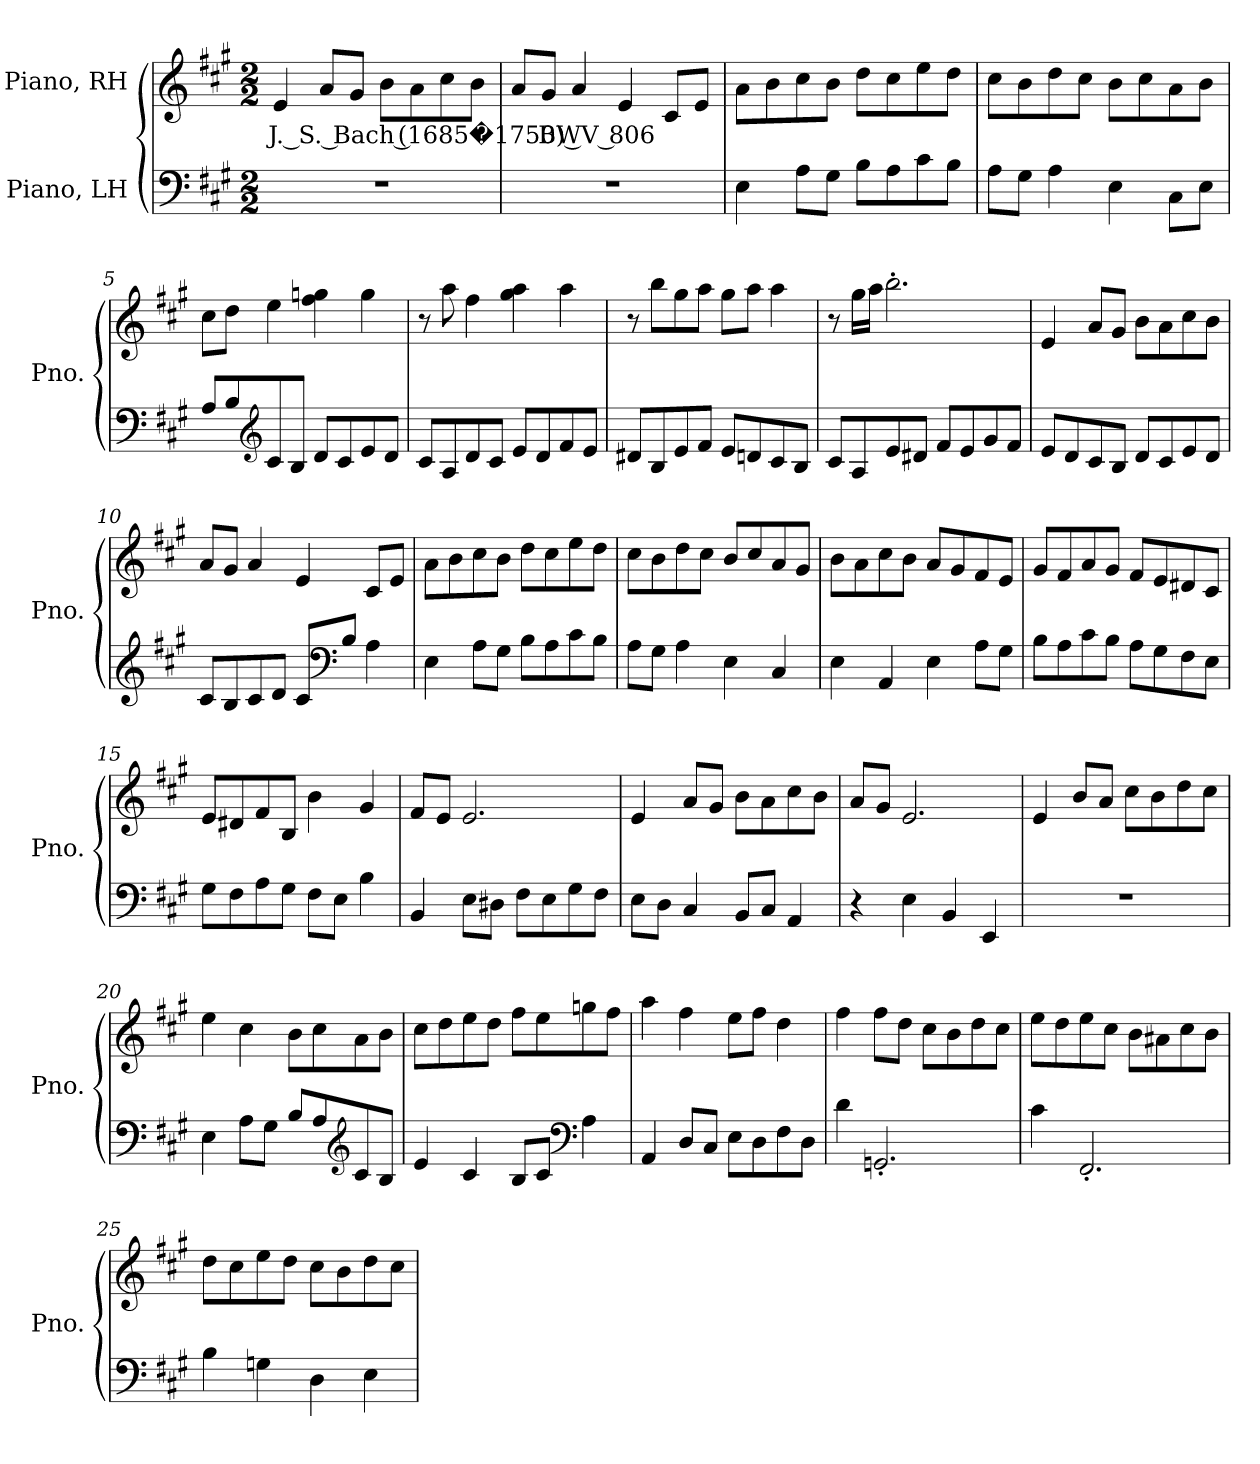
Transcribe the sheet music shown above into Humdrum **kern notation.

**kern	**kern	**text
*part2	*part1	*part1
*staff2	*staff1	*staff1
*I"Piano, LH	*I"Piano, RH	*
*I'Pno.	*I'Pno.	*
*clefF4	*clefG2	*
*k[f#c#g#]	*k[f#c#g#]	*
*M2/2	*M2/2	*
*MM184	*MM184	*
=1	=1	=1
!	!	!LO:LY:b
1r	4e/	J. S. Bach (1685�1750) BWV 806
.	8a/L	.
.	8g#/J	.
.	8b\L	.
.	8a\	.
.	8cc#\	.
.	8b\J	.
=2	=2	=2
1r	8a/L	.
.	8g#/J	.
.	4a/	.
.	4e/	.
.	8c#/L	.
.	8e/J	.
=3	=3	=3
4E\	8a\L	.
.	8b\	.
8A\L	8cc#\	.
8G#\J	8b\J	.
8B\L	8dd\L	.
8A\	8cc#\	.
8c#\	8ee\	.
8B\J	8dd\J	.
!!LO:LB:g=z
=4	=4	=4
8A\L	8cc#\L	.
8G#\J	8b\	.
4A\	8dd\	.
.	8cc#\J	.
4E\	8b\L	.
.	8cc#\	.
8C#\L	8a\	.
8E\J	8b\J	.
=5	=5	=5
8A/L	8cc#\L	.
8B/	8dd\J	.
*clefG2	*	*
8c#/	4ee\	.
8B/J	.	.
8d/L	4ff#\ 4ggn\	.
8c#/	.	.
8e/	4gg\	.
8d/J	.	.
=6	=6	=6
8c#/L	8r	.
8A/	8aa\	.
8d/	4ff#\	.
8c#/J	.	.
8e/L	4gg#\ 4aa\	.
8d/	.	.
8f#/	4aa\	.
8e/J	.	.
=7	=7	=7
8d#X/L	8r	.
8B/	8bb\L	.
8e/	8gg#\	.
8f#/J	8aa\J	.
8e/L	8gg#\L	.
8dn/	8aa\J	.
8c#/	4aa\	.
8B/J	.	.
!!LO:LB:g=z
=8	=8	=8
8c#/L	8r	.
8A/	16gg#\LL	.
.	16aa\JJ	.
8e/	2.bb'\	.
8d#X/J	.	.
8f#/L	.	.
8e/	.	.
8g#/	.	.
8f#/J	.	.
=9	=9	=9
8e/L	4e/	.
8d/	.	.
8c#/	8a/L	.
8B/J	8g#/J	.
8d/L	8b\L	.
8c#/	8a\	.
8e/	8cc#\	.
8d/J	8b\J	.
=10	=10	=10
8c#/L	8a/L	.
8B/	8g#/J	.
8c#/	4a/	.
8d/J	.	.
8c#/L	4e/	.
*clefF4	*	*
8B/J	.	.
4A\	8c#/L	.
.	8e/J	.
=11	=11	=11
4E\	8a\L	.
.	8b\	.
8A\L	8cc#\	.
8G#\J	8b\J	.
8B\L	8dd\L	.
8A\	8cc#\	.
8c#\	8ee\	.
8B\J	8dd\J	.
!!LO:LB:g=z
=12	=12	=12
8A\L	8cc#\L	.
8G#\J	8b\	.
4A\	8dd\	.
.	8cc#\J	.
4E\	8b/L	.
.	8cc#/	.
4C#/	8a/	.
.	8g#/J	.
=13	=13	=13
4E\	8b\L	.
.	8a\	.
4AA/	8cc#\	.
.	8b\J	.
4E\	8a/L	.
.	8g#/	.
8A\L	8f#/	.
8G#\J	8e/J	.
=14	=14	=14
8B\L	8g#/L	.
8A\	8f#/	.
8c#\	8a/	.
8B\J	8g#/J	.
8A\L	8f#/L	.
8G#\	8e/	.
8F#\	8d#X/	.
8E\J	8c#/J	.
=15	=15	=15
8G#\L	8e/L	.
8F#\	8d#X/	.
8A\	8f#/	.
8G#\J	8B/J	.
8F#\L	4b\	.
8E\J	.	.
4B\	4g#/	.
!!LO:LB:g=z
=16	=16	=16
4BB/	8f#/L	.
.	8e/J	.
8E\L	2.e/	.
8D#X\J	.	.
8F#\L	.	.
8E\	.	.
8G#\	.	.
8F#\J	.	.
=17	=17	=17
8E\L	4e/	.
8D\J	.	.
4C#/	8a/L	.
.	8g#/J	.
8BB/L	8b\L	.
8C#/J	8a\	.
4AA/	8cc#\	.
.	8b\J	.
=18	=18	=18
4r	8a/L	.
.	8g#/J	.
4E\	2.e/	.
4BB/	.	.
4EE/	.	.
=19	=19	=19
1r	4e/	.
.	8b/L	.
.	8a/J	.
.	8cc#\L	.
.	8b\	.
.	8dd\	.
.	8cc#\J	.
=20	=20	=20
4E\	4ee\	.
8A\L	4cc#\	.
8G#\J	.	.
8B/L	8b\L	.
8A/	8cc#\	.
*clefG2	*	*
8c#/	8a\	.
8B/J	8b\J	.
!!LO:LB:g=z
=21	=21	=21
4e/	8cc#\L	.
.	8dd\	.
4c#/	8ee\	.
.	8dd\J	.
8B/L	8ff#\L	.
8c#/J	8ee\	.
*clefF4	*	*
4A\	8ggn\	.
.	8ff#\J	.
=22	=22	=22
4AA/	4aa\	.
8D/L	4ff#\	.
8C#/J	.	.
8E\L	8ee\L	.
8D\	8ff#\J	.
8F#\	4dd\	.
8D\J	.	.
=23	=23	=23
4d\	4ff#\	.
2.GGn'/	8ff#\L	.
.	8dd\J	.
.	8cc#\L	.
.	8b\	.
.	8dd\	.
.	8cc#\J	.
=24	=24	=24
4c#\	8ee\L	.
.	8dd\	.
2.FF#'/	8ee\	.
.	8cc#\J	.
.	8b\L	.
.	8a#X\	.
.	8cc#\	.
.	8b\J	.
!!LO:PB:g=z
=25	=25	=25
4B\	8dd\L	.
.	8cc#\	.
4Gn\	8ee\	.
.	8dd\J	.
4D\	8cc#\L	.
.	8b\	.
4E\	8dd\	.
.	8cc#\J	.
=	=	=
*-	*-	*-
